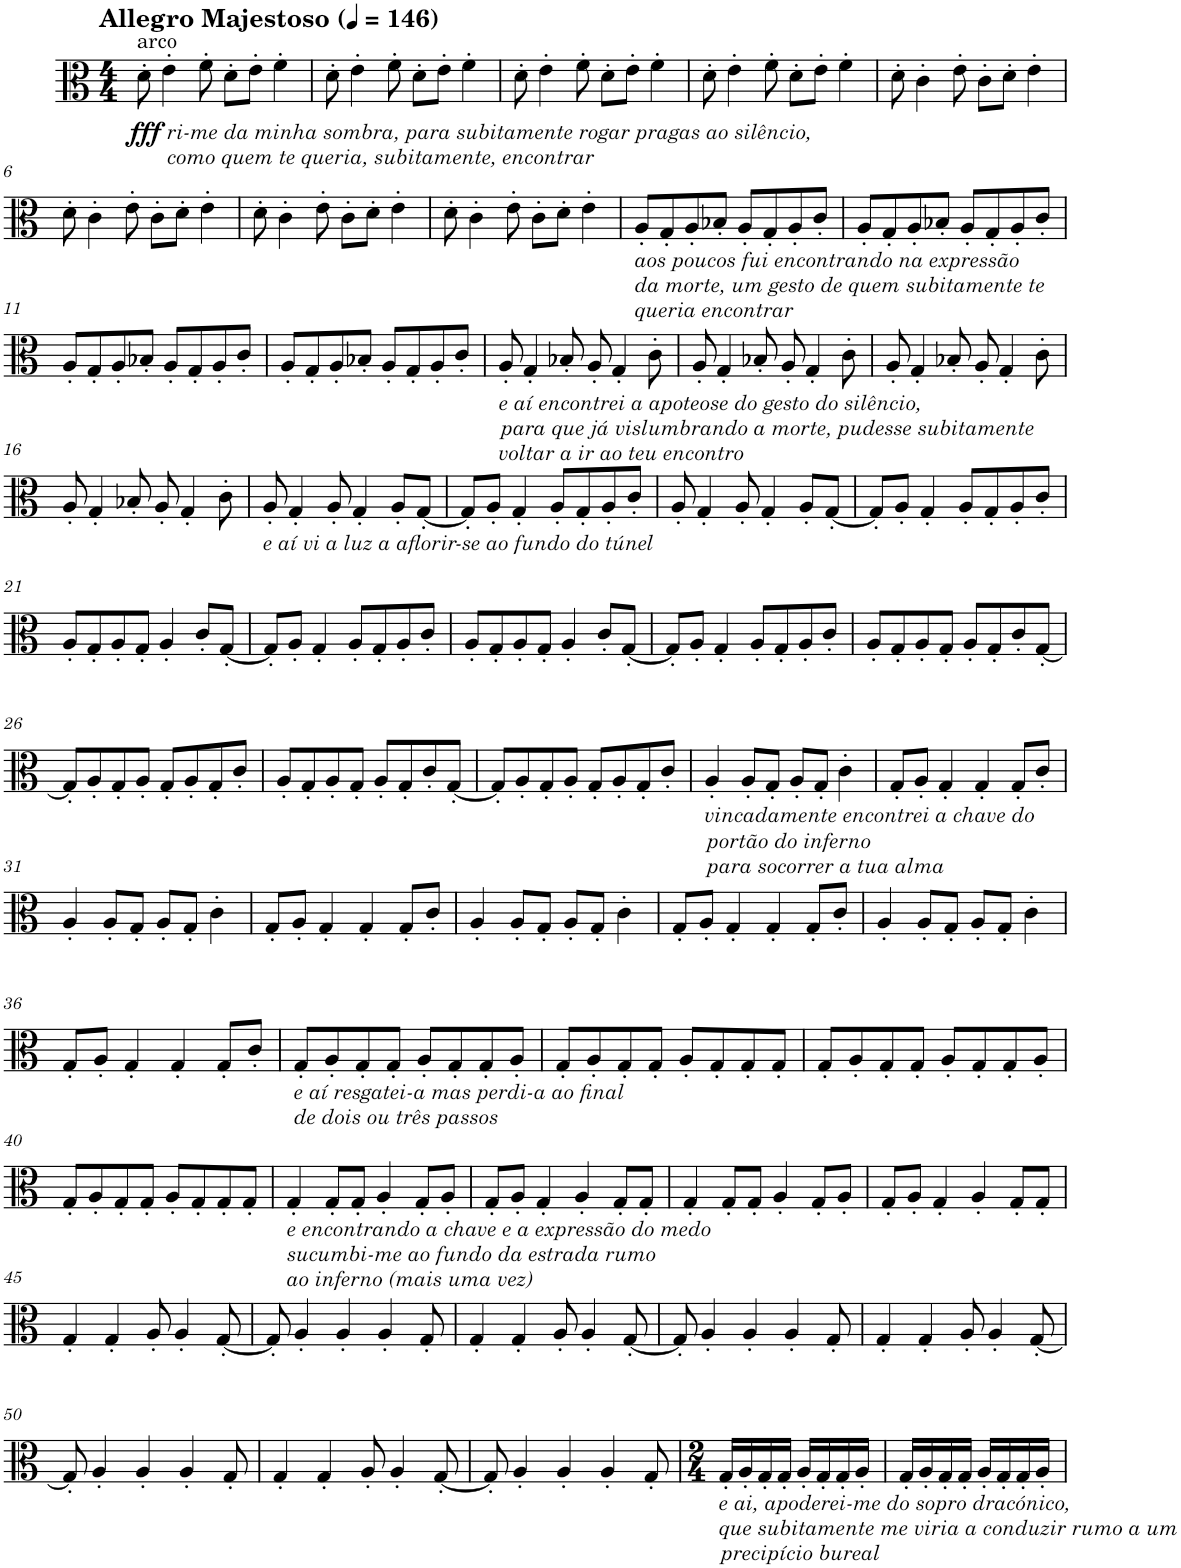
**kern	**dynam
*part1	*part1
*staff1	*staff1
*I"Viola	*
*I'Vla.	*
*clefC3	*
*k[]	*
*M4/4	*
*MM146	*
=1	=1
!LO:TX:a:t=arco	!
!LO:TX:a:B:t=Allegro Majestoso	!
!LO:TX:b:i:t=ri-me da minha sombra, para subitamente rogar pragas ao silêncio,	!
!LO:TX:b:t=como quem te queria, subitamente, encontrar	!
!	!LO:DY:b
8d'\	fff
4e'\	.
8f'\	.
8d'\L	.
8e'\J	.
4f'\	.
=2	=2
8d'\	.
4e'\	.
8f'\	.
8d'\L	.
8e'\J	.
4f'\	.
=3	=3
8d'\	.
4e'\	.
8f'\	.
8d'\L	.
8e'\J	.
4f'\	.
=4	=4
8d'\	.
4e'\	.
8f'\	.
8d'\L	.
8e'\J	.
4f'\	.
=5	=5
8d'\	.
4c'\	.
8e'\	.
8c'\L	.
8d'\J	.
4e'\	.
!!LO:LB:g=z
=6	=6
8d'\	.
4c'\	.
8e'\	.
8c'\L	.
8d'\J	.
4e'\	.
=7	=7
8d'\	.
4c'\	.
8e'\	.
8c'\L	.
8d'\J	.
4e'\	.
=8	=8
8d'\	.
4c'\	.
8e'\	.
8c'\L	.
8d'\J	.
4e'\	.
=9	=9
!LO:TX:b:i:t=aos poucos fui encontrando na expressão	!
!LO:TX:b:t=da morte, um gesto de quem subitamente te	!
!LO:TX:b:t=queria encontrar	!
8A'/L	.
8G'/	.
8A'/	.
8B-X'/J	.
8A'/L	.
8G'/	.
8A'/	.
8c'/J	.
=10	=10
8A'/L	.
8G'/	.
8A'/	.
8B-X'/J	.
8A'/L	.
8G'/	.
8A'/	.
8c'/J	.
!!LO:LB:g=z
=11	=11
8A'/L	.
8G'/	.
8A'/	.
8B-X'/J	.
8A'/L	.
8G'/	.
8A'/	.
8c'/J	.
=12	=12
8A'/L	.
8G'/	.
8A'/	.
8B-X'/J	.
8A'/L	.
8G'/	.
8A'/	.
8c'/J	.
=13	=13
!LO:TX:b:i:t=e aí encontrei a apoteose do gesto do silêncio,	!
!LO:TX:b:t=para que já vislumbrando a morte, pudesse subitamente	!
!LO:TX:b:t=voltar a ir ao teu encontro	!
8A'/	.
4G'/	.
8B-X'/	.
8A'/	.
4G'/	.
8c'\	.
=14	=14
8A'/	.
4G'/	.
8B-X'/	.
8A'/	.
4G'/	.
8c'\	.
=15	=15
8A'/	.
4G'/	.
8B-X'/	.
8A'/	.
4G'/	.
8c'\	.
!!LO:LB:g=z
=16	=16
8A'/	.
4G'/	.
8B-X'/	.
8A'/	.
4G'/	.
8c'\	.
=17	=17
!LO:TX:b:i:t=e aí vi a luz a aflorir-se ao fundo do túnel	!
8A'/	.
4G'/	.
8A'/	.
4G'/	.
8A'/L	.
[8G'/J	.
=18	=18
8G'/L]	.
8A'/J	.
4G'/	.
8A'/L	.
8G'/	.
8A'/	.
8c'/J	.
=19	=19
8A'/	.
4G'/	.
8A'/	.
4G'/	.
8A'/L	.
[8G'/J	.
=20	=20
8G'/L]	.
8A'/J	.
4G'/	.
8A'/L	.
8G'/	.
8A'/	.
8c'/J	.
!!LO:LB:g=z
=21	=21
8A'/L	.
8G'/	.
8A'/	.
8G'/J	.
4A'/	.
8c'/L	.
[8G'/J	.
=22	=22
8G'/L]	.
8A'/J	.
4G'/	.
8A'/L	.
8G'/	.
8A'/	.
8c'/J	.
=23	=23
8A'/L	.
8G'/	.
8A'/	.
8G'/J	.
4A'/	.
8c'/L	.
[8G'/J	.
=24	=24
8G'/L]	.
8A'/J	.
4G'/	.
8A'/L	.
8G'/	.
8A'/	.
8c'/J	.
=25	=25
8A'/L	.
8G'/	.
8A'/	.
8G'/J	.
8A'/L	.
8G'/	.
8c'/	.
[8G'/J	.
!!LO:LB:g=z
=26	=26
8G'/L]	.
8A'/	.
8G'/	.
8A'/J	.
8G'/L	.
8A'/	.
8G'/	.
8c'/J	.
=27	=27
8A'/L	.
8G'/	.
8A'/	.
8G'/J	.
8A'/L	.
8G'/	.
8c'/	.
[8G'/J	.
=28	=28
8G'/L]	.
8A'/	.
8G'/	.
8A'/J	.
8G'/L	.
8A'/	.
8G'/	.
8c'/J	.
=29	=29
!LO:TX:b:i:t=vincadamente encontrei a chave do	!
!LO:TX:b:t=portão do inferno	!
!LO:TX:b:t=para socorrer a tua alma	!
4A'/	.
8A'/L	.
8G'/J	.
8A'/L	.
8G'/J	.
4c'\	.
=30	=30
8G'/L	.
8A'/J	.
4G'/	.
4G'/	.
8G'/L	.
8c'/J	.
!!LO:LB:g=z
=31	=31
4A'/	.
8A'/L	.
8G'/J	.
8A'/L	.
8G'/J	.
4c'\	.
=32	=32
8G'/L	.
8A'/J	.
4G'/	.
4G'/	.
8G'/L	.
8c'/J	.
=33	=33
4A'/	.
8A'/L	.
8G'/J	.
8A'/L	.
8G'/J	.
4c'\	.
=34	=34
8G'/L	.
8A'/J	.
4G'/	.
4G'/	.
8G'/L	.
8c'/J	.
=35	=35
4A'/	.
8A'/L	.
8G'/J	.
8A'/L	.
8G'/J	.
4c'\	.
!!LO:LB:g=z
=36	=36
8G'/L	.
8A'/J	.
4G'/	.
4G'/	.
8G'/L	.
8c'/J	.
=37	=37
!LO:TX:b:i:t=e aí resgatei-a mas perdi-a ao final	!
!LO:TX:b:t=de dois ou três passos	!
8G'/L	.
8A'/	.
8G'/	.
8G'/J	.
8A'/L	.
8G'/	.
8G'/	.
8A'/J	.
=38	=38
8G'/L	.
8A'/	.
8G'/	.
8G'/J	.
8A'/L	.
8G'/	.
8G'/	.
8G'/J	.
=39	=39
8G'/L	.
8A'/	.
8G'/	.
8G'/J	.
8A'/L	.
8G'/	.
8G'/	.
8A'/J	.
!!LO:LB:g=z
=40	=40
8G'/L	.
8A'/	.
8G'/	.
8G'/J	.
8A'/L	.
8G'/	.
8G'/	.
8G'/J	.
=41	=41
!LO:TX:b:i:t=e encontrando a chave e a expressão do medo	!
!LO:TX:b:t=sucumbi-me ao fundo da estrada rumo	!
!LO:TX:b:t=ao inferno (mais uma vez)	!
4G'/	.
8G'/L	.
8G'/J	.
4A'/	.
8G'/L	.
8A'/J	.
=42	=42
8G'/L	.
8A'/J	.
4G'/	.
4A'/	.
8G'/L	.
8G'/J	.
=43	=43
4G'/	.
8G'/L	.
8G'/J	.
4A'/	.
8G'/L	.
8A'/J	.
=44	=44
8G'/L	.
8A'/J	.
4G'/	.
4A'/	.
8G'/L	.
8G'/J	.
!!LO:LB:g=z
=45	=45
4G'/	.
4G'/	.
8A'/	.
4A'/	.
[8G'/	.
=46	=46
8G'/]	.
4A'/	.
4A'/	.
4A'/	.
8G'/	.
=47	=47
4G'/	.
4G'/	.
8A'/	.
4A'/	.
[8G'/	.
=48	=48
8G'/]	.
4A'/	.
4A'/	.
4A'/	.
8G'/	.
=49	=49
4G'/	.
4G'/	.
8A'/	.
4A'/	.
[8G'/	.
!!LO:LB:g=z
=50	=50
8G'/]	.
4A'/	.
4A'/	.
4A'/	.
8G'/	.
=51	=51
4G'/	.
4G'/	.
8A'/	.
4A'/	.
[8G'/	.
=52	=52
8G'/]	.
4A'/	.
4A'/	.
4A'/	.
8G'/	.
=53	=53
*M2/4	*
!LO:TX:b:i:t=e ai, apoderei-me do sopro dracónico,	!
!LO:TX:b:t=que subitamente me viria a conduzir rumo a um	!
!LO:TX:b:t=precipício bureal	!
16G'/LL	.
16A'/	.
16G'/	.
16G'/JJ	.
16A'/LL	.
16G'/	.
16G'/	.
16A'/JJ	.
=54	=54
16G'/LL	.
16A'/	.
16G'/	.
16G'/JJ	.
16A'/LL	.
16G'/	.
16G'/	.
16A'/JJ	.
=	=
*-	*-
